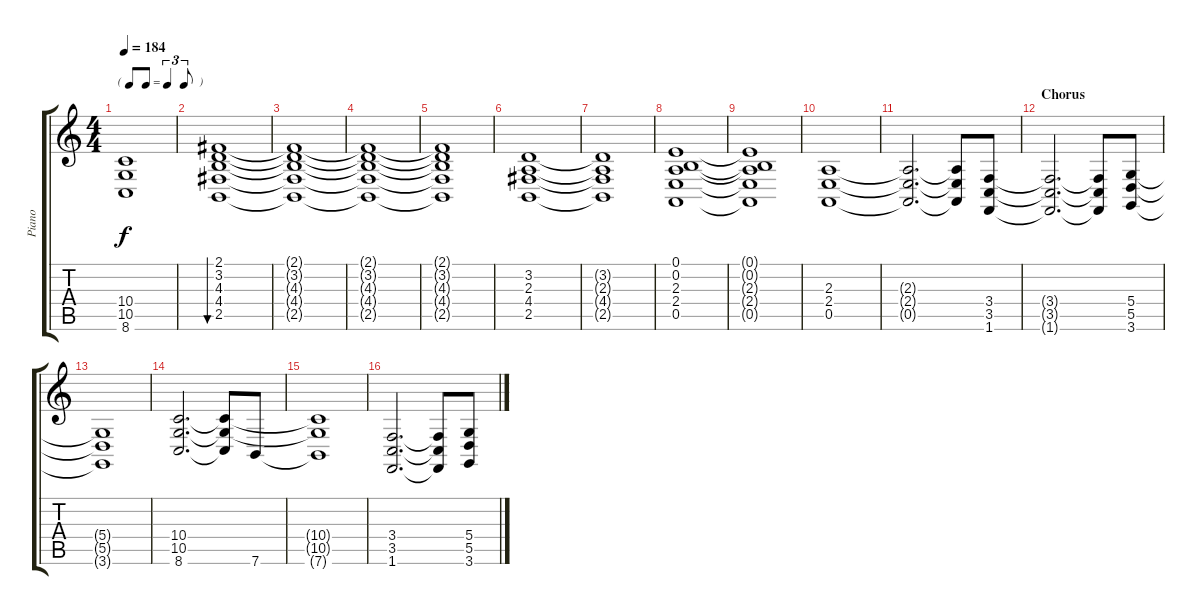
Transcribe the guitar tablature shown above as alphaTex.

\track ("Piano" "Piano") {instrument acousticgrandpiano}
\staff {score tabs}
\tuning (E4 B3 G3 D3 A2 E2) {hide}
\ts (4 4)
\tf triplet8th
\tempo 184
\clef g2
\ks c
(10.4{t} 10.5{t} 8.6{t}).1{dy f} |
(2.1 3.2 4.3 4.4 2.5).1{bu 240} |
(2.1{t} 3.2{t} 4.3{t} 4.4{t} 2.5{t}).1 |
(2.1{t} 3.2{t} 4.3{t} 4.4{t} 2.5{t}).1 |
(2.1{t} 3.2{t} 4.3{t} 4.4{t} 2.5{t}).1 |
(3.2 2.3 4.4 2.5).1 |
(3.2{t} 2.3{t} 4.4{t} 2.5{t}).1 |
(0.1 0.2 2.3 2.4 0.5).1 |
(0.1{t} 0.2{t} 2.3{t} 2.4{t} 0.5{t}).1 |
(2.3 2.4 0.5).1 |
(2.3{t} 2.4{t} 0.5{t}).2{d} (2.3{t} 2.4{t} 0.5{t}).8 (3.4 3.5 1.6).8 |
\section ("" "Chorus")
(3.4{t} 3.5{t} 1.6{t}).2{d} (3.4{t} 3.5{t} 1.6{t}).8 (5.4 5.5 3.6).8 |
(5.4{t} 5.5{t} 3.6{t}).1 |
(10.4 10.5 8.6).2{d} (10.4{t} 10.5{t} 8.6{t}).8 7.6.8 |
(10.4{t} 10.5{t} 7.6{t}).1 |
(3.4 3.5 1.6).2{d} (3.4{t} 3.5{t} 1.6{t}).8 (5.4 5.5 3.6).8
